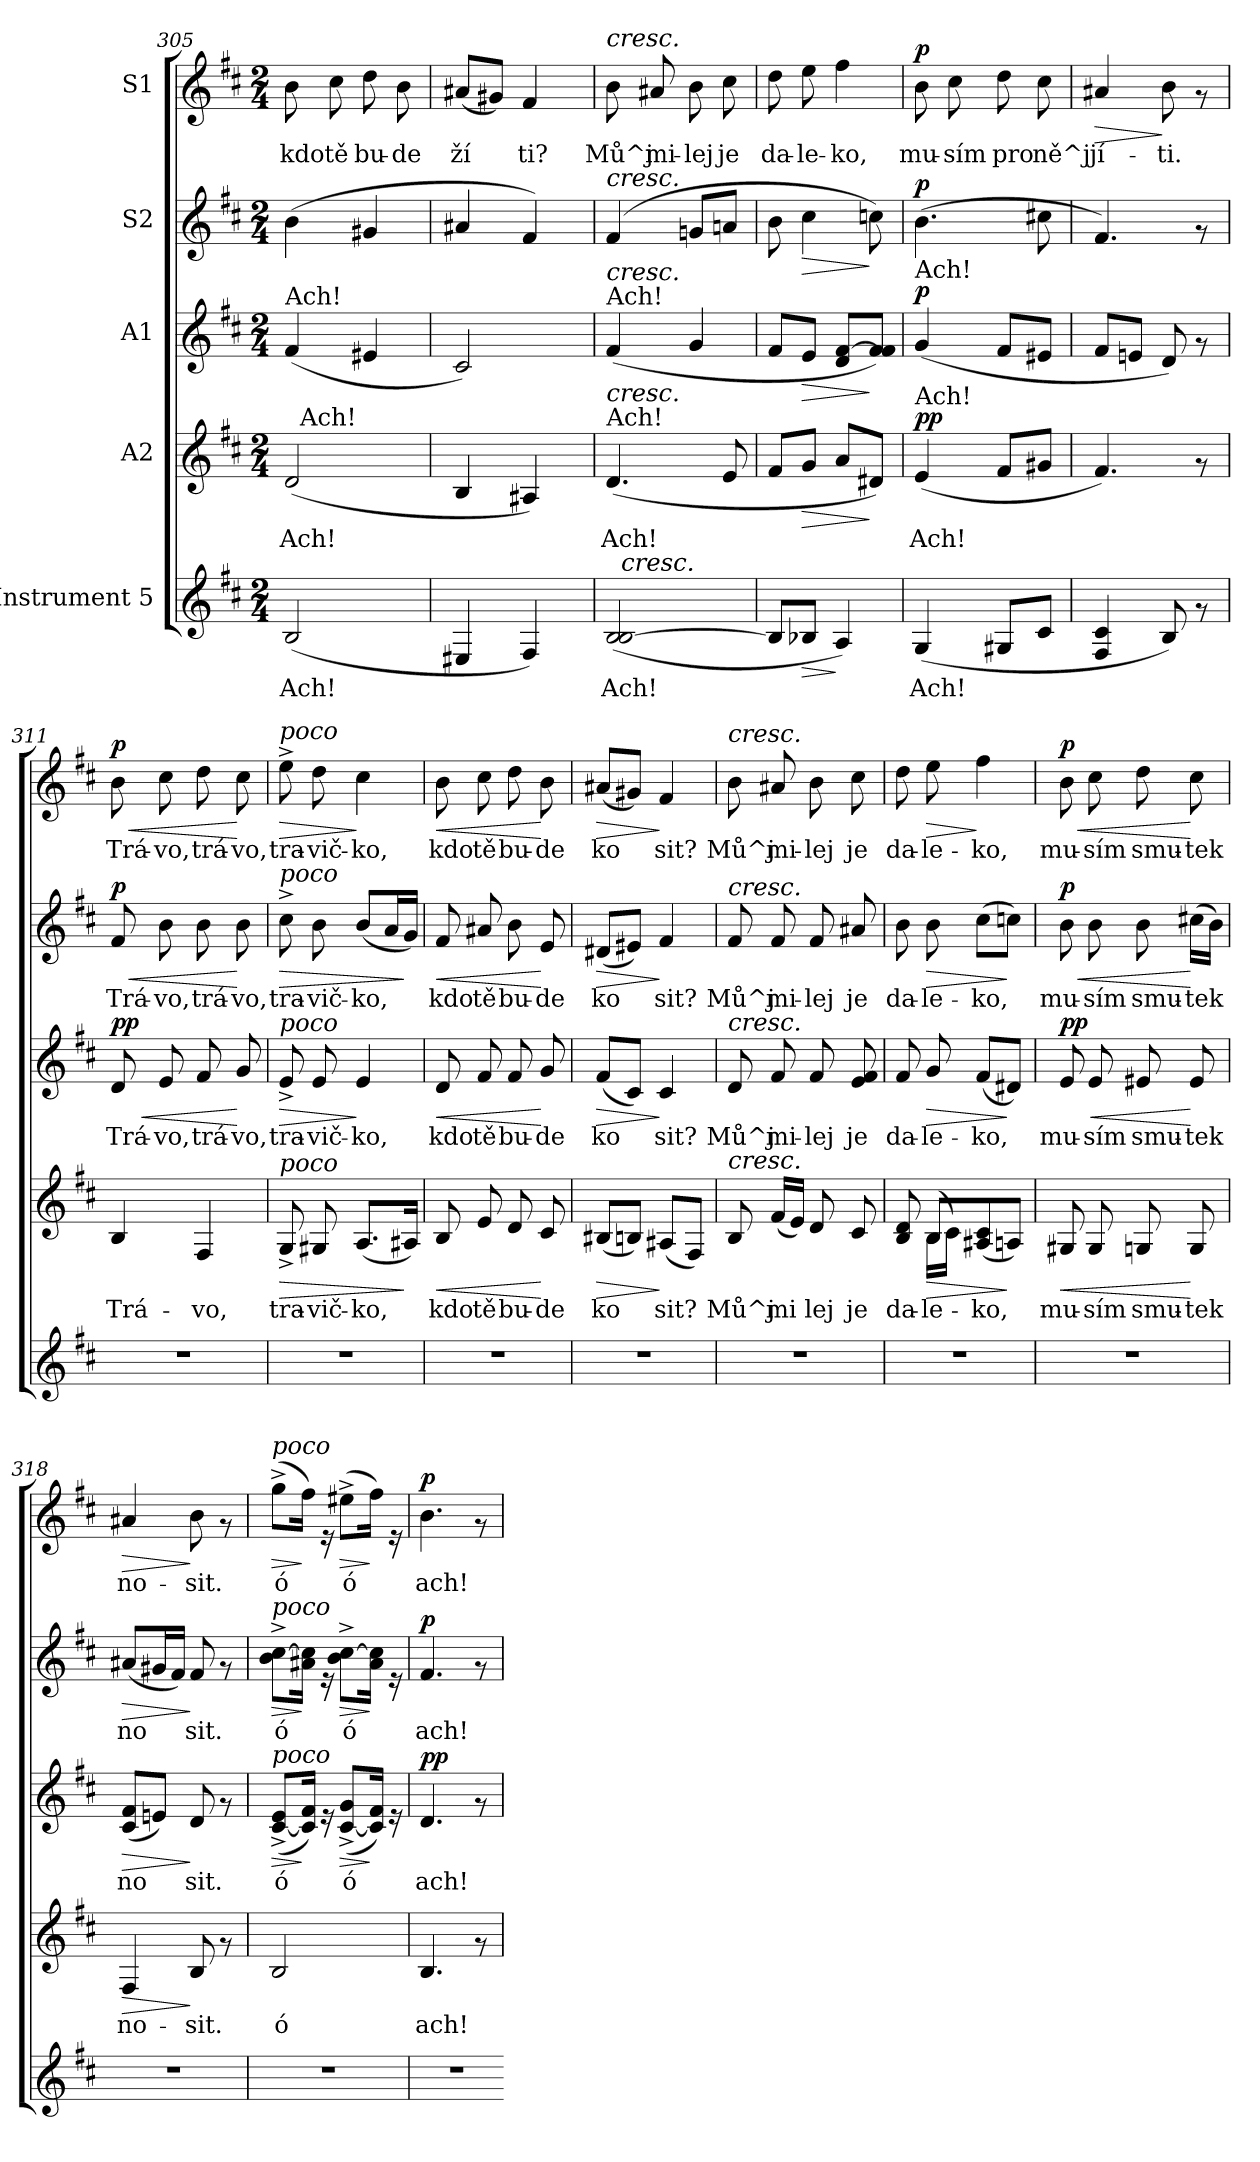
**kern	**text	**dynam	**kern	**text	**dynam	**kern	**text	**dynam	**kern	**text	**dynam	**kern	**text	**dynam
*part5	*part5	*part5	*part4	*part4	*part4	*part3	*part3	*part3	*part2	*part2	*part2	*part1	*part1	*part1
*staff5	*staff5	*staff5	*staff4	*staff4	*staff4	*staff3	*staff3	*staff3	*staff2	*staff2	*staff2	*staff1	*staff1	*staff1
*I"Instrument 5	*	*	*I"A2	*	*	*I"A1	*	*	*I"S2	*	*	*I"S1	*	*
!!LO:PB:g=z
*clefG2	*	*	*clefG2	*	*	*clefG2	*	*	*clefG2	*	*	*clefG2	*	*
*k[f#c#]	*	*	*k[f#c#]	*	*	*k[f#c#]	*	*	*k[f#c#]	*	*	*k[f#c#]	*	*
*D:	*	*	*D:	*	*	*D:	*	*	*D:	*	*	*D:	*	*
*M2/4	*	*	*M2/4	*	*	*M2/4	*	*	*M2/4	*	*	*M2/4	*	*
=305	=305	=305	=305	=305	=305	=305	=305	=305	=305	=305	=305	=305	=305	=305
!	!	!	!	!	!	!LO:TX:a:t=Ach!	!	!	!	!	!	!	!	!
!	!LO:LY:b	!	!	!LO:LY:b:cj	!	!	!LO:LY:b:cj	!	!	!LO:LY:b:cj	!	!	!LO:LY:b:cj	!
*	*	*	*^	*	*	*	*	*	*	*	*	*	*	*
(>2B/	Ach!-	.	(<2d/	32ryy	-Ach!-	.	(<4f#/	.	.	(>4b\	.	.	8b\	kdo	.
!	!	!	!	!LO:TX:a:t=Ach!	!	!	!	!	!	!	!	!	!	!	!
.	.	.	.	4...ryy	.	.	.	.	.	.	.	.	.	.	.
!	!	!	!	!	!	!	!	!	!	!	!	!	!	!LO:LY:b:cj	!
.	.	.	.	.	.	.	.	.	.	.	.	.	8cc#\	tě	.
!	!	!	!	!	!	!	!	!LO:LY:b:cj	!	!	!LO:LY:b:cj	!	!	!LO:LY:b:cj	!
.	.	.	.	.	.	.	4e#X/	.	.	4g#X/	.	.	8dd\	bu-	.
!	!	!	!	!	!	!	!	!	!	!	!	!	!	!LO:LY:b:cj	!
.	.	.	.	.	.	.	.	.	.	.	.	.	8b\	-de	.
=306	=306	=306	=306	=306	=306	=306	=306	=306	=306	=306	=306	=306	=306	=306	=306
!	!LO:LY:b	!	!	!	!LO:LY:b:cj	!	!	!LO:LY:b:cj	!	!	!LO:LY:b:cj	!	!	!LO:LY:b:cj	!
*	*	*	*v	*v	*	*	*	*	*	*	*	*	*	*	*
4E#X/	--	.	4B/	--	.	2c#/)	.	.	4a#X/	.	.	(<8a#X/L	ží-	.
!	!	!	!	!	!	!	!	!	!	!	!	!	!LO:LY:b:cj	!
.	.	.	.	.	.	.	.	.	.	.	.	8g#X/J)	--	.
!	!LO:LY:b	!	!	!LO:LY:b:cj	!	!	!	!	!	!LO:LY:b:cj	!	!	!LO:LY:b:cj	!
4F#/)	--	.	4A#X/)	--	.	.	.	.	4f#/)	.	.	4f#/	-ti?	.
=307	=307	=307	=307	=307	=307	=307	=307	=307	=307	=307	=307	=307	=307	=307
!	!	!	!	!	!	!	!	!	!	!	!	!LO:TX:a:i:t=cresc.	!	!
!	!	!	!	!	!	!	!	!	!LO:TX:a:i:t=cresc.	!	!	!	!	!
!	!	!	!	!	!	!LO:TX:a:t=Ach!	!	!	!	!	!	!	!	!
!	!	!	!	!	!	!LO:TX:a:i:t=cresc.	!	!	!	!	!	!	!	!
!	!	!	!LO:TX:a:t=Ach!	!	!	!	!	!	!	!	!	!	!	!
!	!	!	!LO:TX:a:i:t=cresc.	!	!	!	!	!	!	!	!	!	!	!
!	!LO:LY:b	!	!	!LO:LY:b:cj	!	!	!LO:LY:b:cj	!	!	!LO:LY:b:cj	!	!	!LO:LY:b:cj	!
*^	*	*	*	*	*	*	*	*	*	*	*	*	*	*
(>2B/ [<2B/	32ryy	-Ach!	.	(<4.d/	-Ach!	.	(<4f#/	.	.	(>4f#/	.	.	8b\	Mů^j	.
!	!LO:TX:a:i:t=cresc.	!	!	!	!	!	!	!	!	!	!	!	!	!	!
.	4...ryy	.	.	.	.	.	.	.	.	.	.	.	.	.	.
!	!	!	!	!	!	!	!	!	!	!	!	!	!	!LO:LY:b:cj	!
.	.	.	.	.	.	.	.	.	.	.	.	.	8a#X/	mi-	.
!	!	!	!	!	!	!	!	!LO:LY:b:cj	!	!	!LO:LY:b:cj	!	!	!LO:LY:b:cj	!
.	.	.	.	.	.	.	4g/	.	.	8gn/L	.	.	8b\	-lej	.
!	!	!	!	!	!LO:LY:b:cj	!	!	!	!	!	!LO:LY:b:cj	!	!	!LO:LY:b:cj	!
.	.	.	.	8e/	.	.	.	.	.	8an/J	.	.	8cc#\	je	.
=308	=308	=308	=308	=308	=308	=308	=308	=308	=308	=308	=308	=308	=308	=308	=308
!	!	!LO:LY:b	!	!	!LO:LY:b:cj	!	!	!LO:LY:b:cj	!	!	!LO:LY:b:cj	!	!	!LO:LY:b:cj	!
*v	*v	*	*	*	*	*	*	*	*	*	*	*	*	*	*
8B/L]	.	.	8f#/L	.	.	8f#/L	.	.	8b\	.	.	8dd\	da-	.
!	!LO:LY:b	!LO:HP:b	!	!LO:LY:b:cj	!LO:HP:b	!	!LO:LY:b:cj	!LO:HP:b	!	!LO:LY:b:cj	!LO:HP:b	!	!LO:LY:b:cj	!
8B-X/J	.	>	8g/J	.	>	8e/J	.	>	4cc#\	.	>	8ee\	-le-	.
!	!LO:LY:b	!	!	!LO:LY:b:cj	!	!	!LO:LY:b:cj	!	!	!	!	!	!LO:LY:b:cj	!
4A/)	.	]	8a/L	.	.	[>8f#/ 8d/L	.	.	.	.	.	4ff#\	-ko,	.
!	!	!	!	!LO:LY:b:cj	!	!	!LO:LY:b:cj	!	!	!LO:LY:b:cj	!	!	!	!
.	.	.	8d#X/J)	.	]	8f#/ 8f#/]J)	.	]	8ccn\)	.	]	.	.	.
=309	=309	=309	=309	=309	=309	=309	=309	=309	=309	=309	=309	=309	=309	=309
!	!	!	!	!	!	!LO:TX:a:t=Ach!	!	!	!	!	!	!	!	!
!	!	!	!LO:TX:a:t=Ach!	!	!	!	!	!	!	!	!	!	!	!
!	!LO:LY:b	!	!	!LO:LY:b:cj	!LO:DY:a	!	!LO:LY:b:cj	!	!	!LO:LY:b:cj	!	!	!LO:LY:b:cj	!
!	!	!	!	!	!LO:DY:n=1:b	!	!	!LO:DY:a	!	!	!LO:DY:a	!	!	!LO:DY:a
(>4G/	Ach!-	.	(<4e/	Ach!	p p	(<4g/	.	p	(>4.b\	.	p	8b\	mu-	p
!	!	!	!	!	!	!	!	!	!	!	!	!	!LO:LY:b:cj	!
.	.	.	.	.	.	.	.	.	.	.	.	8cc#\	-sím	.
!	!LO:LY:b	!	!	!LO:LY:b:cj	!	!	!LO:LY:b:cj	!	!	!	!	!	!LO:LY:b:cj	!
8G#X/L	--	.	8f#/L	.	.	8f#/L	.	.	.	.	.	8dd\	pro	.
!	!LO:LY:b	!	!	!LO:LY:b:cj	!	!	!LO:LY:b:cj	!	!	!LO:LY:b:cj	!	!	!LO:LY:b:cj	!
8c#/J	--	.	8g#X/J	.	.	8e#X/J	.	.	8cc#X\	.	.	8cc#\	ně^j	.
=310	=310	=310	=310	=310	=310	=310	=310	=310	=310	=310	=310	=310	=310	=310
!	!LO:LY:b	!	!	!LO:LY:b:cj	!	!	!LO:LY:b:cj	!	!	!LO:LY:b:cj	!	!	!LO:LY:b:cj	!LO:HP:b
4c#/ 4F#/	--	.	4.f#/)	.	.	8f#/L	.	.	4.f#/)	.	.	4a#X/	jí-	>
!	!	!	!	!	!	!	!LO:LY:b:cj	!	!	!	!	!	!	!
.	.	.	.	.	.	8en/J	.	.	.	.	.	.	.	.
!	!LO:LY:b	!	!	!	!	!	!LO:LY:b:cj	!	!	!	!	!	!LO:LY:b:cj	!
8B/)	--	.	.	.	.	8d/)	.	.	.	.	.	8b\	-ti.	]
8rf	.	.	8rf	.	.	8rf	.	.	8rf	.	.	8rf	.	.
!!LO:LB:g=z
=311	=311	=311	=311	=311	=311	=311	=311	=311	=311	=311	=311	=311	=311	=311
!	!	!	!	!LO:LY:b:cj	!	!	!LO:LY:b:cj	!LO:HP:b	!	!LO:LY:b:cj	!LO:HP:b	!	!LO:LY:b:cj	!LO:HP:b
!	!	!	!	!	!	!	!	!LO:DY:n=1:a	!	!	!	!	!	!
!	!	!	!	!	!	!	!	!LO:DY:n=2:b	!	!	!LO:DY:n=1:a	!	!	!LO:DY:n=1:a
2r	.	.	4B/	Trá-	.	8d/	Trá-	< p p	8f#/	Trá-	< p	8b\	Trá-	< p
!	!	!	!	!	!	!	!LO:LY:b:cj	!	!	!LO:LY:b:cj	!	!	!LO:LY:b:cj	!
.	.	.	.	.	.	8e/	-vo,	.	8b\	-vo,	.	8cc#\	-vo,	.
!	!	!	!	!LO:LY:b:cj	!	!	!LO:LY:b:cj	!	!	!LO:LY:b:cj	!	!	!LO:LY:b:cj	!
.	.	.	4F#/	-vo,	.	8f#/	trá-	.	8b\	trá-	.	8dd\	trá-	.
!	!	!	!	!	!	!	!LO:LY:b:cj	!	!	!LO:LY:b:cj	!	!	!LO:LY:b:cj	!
.	.	.	.	.	.	8g/	-vo,	[	8b\	-vo,	[	8cc#\	-vo,	[
=312	=312	=312	=312	=312	=312	=312	=312	=312	=312	=312	=312	=312	=312	=312
!	!	!	!	!	!	!	!	!	!	!	!	!LO:TX:a:i:t=poco	!	!
!	!	!	!	!	!	!	!	!	!LO:TX:a:i:t=poco	!	!	!	!	!
!	!	!	!	!	!	!LO:TX:a:i:t=poco	!	!	!	!	!	!	!	!
!	!	!	!LO:TX:a:i:t=poco	!	!	!	!	!	!	!	!	!	!	!
!	!	!	!	!LO:LY:b:cj	!LO:HP:b	!	!LO:LY:b:cj	!LO:HP:b	!	!LO:LY:b:cj	!LO:HP:b	!	!LO:LY:b:cj	!LO:HP:b
2r	.	.	8G^>/	tra-	>	8e^>/	tra-	>	8cc#^>\	tra-	>	8ee^>\	tra-	>
!	!	!	!	!LO:LY:b:cj	!	!	!LO:LY:b:cj	!	!	!LO:LY:b:cj	!	!	!LO:LY:b:cj	!
.	.	.	8G#X/	-vič-	.	8e/	-vič-	.	8b\	-vič-	.	8dd\	-vič-	.
!	!	!	!	!LO:LY:b:cj	!	!	!LO:LY:b:cj	!	!	!LO:LY:b:cj	!	!	!LO:LY:b:cj	!
.	.	.	(<8.A/L	-ko,	.	4e/	-ko,	]	(<8b/L	-ko,	.	4cc#\	-ko,	]
!	!	!	!	!	!	!	!	!	!	!LO:LY:b:cj	!	!	!	!
.	.	.	.	.	.	.	.	.	16a/	.	.	.	.	.
!	!	!	!	!LO:LY:b:cj	!	!	!	!	!	!LO:LY:b:cj	!	!	!	!
.	.	.	16A#X/J)	.	]	.	.	.	16g/J)	.	]	.	.	.
=313	=313	=313	=313	=313	=313	=313	=313	=313	=313	=313	=313	=313	=313	=313
!	!	!	!	!LO:LY:b:cj	!LO:HP:b	!	!LO:LY:b:cj	!LO:HP:b	!	!LO:LY:b:cj	!LO:HP:b	!	!LO:LY:b:cj	!LO:HP:b
2r	.	.	8B/	kdo	<	8d/	kdo	<	8f#/	kdo	<	8b\	kdo	<
!	!	!	!	!LO:LY:b:cj	!	!	!LO:LY:b:cj	!	!	!LO:LY:b:cj	!	!	!LO:LY:b:cj	!
.	.	.	8e/	tě	.	8f#/	tě	.	8a#X/	tě	.	8cc#\	tě	.
!	!	!	!	!LO:LY:b:cj	!	!	!LO:LY:b:cj	!	!	!LO:LY:b:cj	!	!	!LO:LY:b:cj	!
.	.	.	8d/	bu-	.	8f#/	bu-	.	8b\	bu-	.	8dd\	bu-	.
!	!	!	!	!LO:LY:b:cj	!	!	!LO:LY:b:cj	!	!	!LO:LY:b:cj	!	!	!LO:LY:b:cj	!
.	.	.	8c#/	-de	[	8g/	-de	[	8e/	-de	[	8b\	-de	[
=314	=314	=314	=314	=314	=314	=314	=314	=314	=314	=314	=314	=314	=314	=314
!	!	!	!	!LO:LY:b:cj	!LO:HP:b	!	!LO:LY:b:cj	!LO:HP:b	!	!LO:LY:b:cj	!LO:HP:b	!	!LO:LY:b:cj	!LO:HP:b
2r	.	.	(<8B#X/L	ko-	>	(<8f#/L	ko-	>	(<8d#X/L	ko-	>	(<8a#X/L	ko-	>
!	!	!	!	!LO:LY:b:cj	!	!	!LO:LY:b:cj	!	!	!LO:LY:b:cj	!	!	!LO:LY:b:cj	!
.	.	.	8Bn/J)	--	.	8c#/J)	--	.	8e#X/J)	--	.	8g#X/J)	--	.
!	!	!	!	!LO:LY:b:cj	!	!	!LO:LY:b:cj	!	!	!LO:LY:b:cj	!	!	!LO:LY:b:cj	!
.	.	.	(>8A#X/L	-sit?	]	4c#/	-sit?	]	4f#/	-sit?	]	4f#/	-sit?	]
!	!	!	!	!LO:LY:b:cj	!	!	!	!	!	!	!	!	!	!
.	.	.	8F#/J)	.	.	.	.	.	.	.	.	.	.	.
=315	=315	=315	=315	=315	=315	=315	=315	=315	=315	=315	=315	=315	=315	=315
!	!	!	!	!	!	!	!	!	!	!	!	!LO:TX:a:i:t=cresc.	!	!
!	!	!	!	!	!	!	!	!	!LO:TX:a:i:t=cresc.	!	!	!	!	!
!	!	!	!	!	!	!LO:TX:a:i:t=cresc.	!	!	!	!	!	!	!	!
!	!	!	!LO:TX:a:i:t=cresc.	!	!	!	!	!	!	!	!	!	!	!
!	!	!	!	!LO:LY:b:cj	!	!	!LO:LY:b:cj	!	!	!LO:LY:b:cj	!	!	!LO:LY:b:cj	!
2r	.	.	8B/	Mů^j	.	8d/	Mů^j	.	8f#/	Mů^j	.	8b\	Mů^j	.
!	!	!	!	!LO:LY:b:cj	!	!	!LO:LY:b:cj	!	!	!LO:LY:b:cj	!	!	!LO:LY:b:cj	!
.	.	.	(<16f#/L	mi-	.	8f#/	mi-	.	8f#/	mi-	.	8a#X/	mi-	.
!	!	!	!	!LO:LY:b:cj	!	!	!	!	!	!	!	!	!	!
.	.	.	16e/J)	--	.	.	.	.	.	.	.	.	.	.
!	!	!	!	!LO:LY:b:cj	!	!	!LO:LY:b:cj	!	!	!LO:LY:b:cj	!	!	!LO:LY:b:cj	!
.	.	.	8d/	-lej	.	8f#/	-lej	.	8f#/	-lej	.	8b\	-lej	.
!	!	!	!	!LO:LY:b:cj	!	!	!LO:LY:b:cj	!	!	!LO:LY:b:cj	!	!	!LO:LY:b:cj	!
.	.	.	8c#/	je	.	8e/ 8f#/	je	.	8a#X/	je	.	8cc#\	je	.
!!LO:PB:g=z
=316	=316	=316	=316	=316	=316	=316	=316	=316	=316	=316	=316	=316	=316	=316
!	!	!	!	!LO:LY:b:cj	!	!	!LO:LY:b:cj	!	!	!LO:LY:b:cj	!	!	!LO:LY:b:cj	!
*	*	*	*^	*	*	*	*	*	*	*	*	*	*	*
2r	.	.	8d/ 8B/	8ryy	da-	.	8f#/	da-	.	8b\	da-	.	8dd\	da-	.
!	!	!	!	!	!LO:LY:b:cj	!LO:HP:b	!	!LO:LY:b:cj	!LO:HP:b	!	!LO:LY:b:cj	!LO:HP:b	!	!LO:LY:b:cj	!LO:HP:b
.	.	.	(<8B/L	16B\L	le-	>	8g/	-le-	>	8b\	-le-	>	8ee\	-le-	>
!	!	!	!	!	!LO:LY:b:cj	!	!	!	!	!	!	!	!	!	!
.	.	.	.	16c#\J)	--	.	.	.	.	.	.	.	.	.	.
!	!	!	!	!	!LO:LY:b:cj	!	!	!LO:LY:b:cj	!	!	!LO:LY:b:cj	!	!	!LO:LY:b:cj	!
.	.	.	(<8c#/ 8A#X/	4ryy	-ko,	.	(<8f#/L	-ko,	.	(>8cc#\L	-ko,	.	4ff#\	-ko,	]
!	!	!	!	!	!LO:LY:b:cj	!	!	!LO:LY:b:cj	!	!	!LO:LY:b:cj	!	!	!	!
.	.	.	8An/J)	.	.	]	8d#X/J)	.	]	8ccn\J)	.	]	.	.	.
*	*	*	*v	*v	*	*	*	*	*	*	*	*	*	*	*
=317	=317	=317	=317	=317	=317	=317	=317	=317	=317	=317	=317	=317	=317	=317
!	!	!	!	!LO:LY:b:cj	!LO:HP:b	!	!LO:LY:b:cj	!LO:HP:b	!	!LO:LY:b:cj	!LO:HP:b	!	!LO:LY:b:cj	!LO:HP:b
!	!	!	!	!	!	!	!	!LO:DY:n=1:a	!	!	!	!	!	!
!	!	!	!	!	!	!	!	!LO:DY:n=2:b	!	!	!LO:DY:n=1:a	!	!	!LO:DY:n=1:a
2r	.	.	8G#X/	-mu-	<	8e/	mu-	< p p	8b\	mu-	< p	8b\	mu-	< p
!	!	!	!	!LO:LY:b:cj	!	!	!LO:LY:b:cj	!	!	!LO:LY:b:cj	!	!	!LO:LY:b:cj	!
.	.	.	8G#/	-sím	.	8e/	-sím	.	8b\	-sím	.	8cc#\	-sím	.
!	!	!	!	!LO:LY:b:cj	!	!	!LO:LY:b:cj	!	!	!LO:LY:b:cj	!	!	!LO:LY:b:cj	!
.	.	.	8Gn/	smu-	.	8e#X/	smu-	.	8b\	smu-	.	8dd\	smu-	.
!	!	!	!	!LO:LY:b:cj	!	!	!LO:LY:b:cj	!	!	!LO:LY:b:cj	!	!	!LO:LY:b:cj	!
.	.	.	8G/	-tek	[	8e#/	-tek	[	(>16cc#X\L	-tek	[	8cc#\	-tek	[
!	!	!	!	!	!	!	!	!	!	!LO:LY:b:cj	!	!	!	!
.	.	.	.	.	.	.	.	.	16b\J)	.	.	.	.	.
=318	=318	=318	=318	=318	=318	=318	=318	=318	=318	=318	=318	=318	=318	=318
!	!	!	!	!LO:LY:b:cj	!LO:HP:b	!	!LO:LY:b:cj	!LO:HP:b	!	!LO:LY:b:cj	!LO:HP:b	!	!LO:LY:b:cj	!LO:HP:b
2r	.	.	4F#/	no-	>	(<8f#/ 8c#/L	no-	>	(<8a#X/L	no-	>	4a#X/	no-	>
!	!	!	!	!	!	!	!LO:LY:b:cj	!	!	!LO:LY:b:cj	!	!	!	!
.	.	.	.	.	.	8en/J)	--	.	16g#X/	--	.	.	.	.
!	!	!	!	!	!	!	!	!	!	!LO:LY:b:cj	!	!	!	!
.	.	.	.	.	.	.	.	.	16f#/J)	--	.	.	.	.
!	!	!	!	!LO:LY:b:cj	!	!	!LO:LY:b:cj	!	!	!LO:LY:b:cj	!	!	!LO:LY:b:cj	!
.	.	.	8B/	-sit.	]	8d/	-sit.	]	8f#/	-sit.	]	8b\	-sit.	]
.	.	.	8rf	.	.	8rf	.	.	8rf	.	.	8rf	.	.
=319	=319	=319	=319	=319	=319	=319	=319	=319	=319	=319	=319	=319	=319	=319
!	!	!	!	!	!	!	!	!	!	!	!	!LO:TX:a:i:t=poco	!	!
!	!	!	!	!	!	!	!	!	!LO:TX:a:i:t=poco	!	!	!	!	!
!	!	!	!	!	!	!LO:TX:a:i:t=poco	!	!	!	!	!	!	!	!
!	!	!	!	!LO:LY:b:cj	!	!	!LO:LY:b:cj	!LO:HP:b	!	!LO:LY:b:cj	!LO:HP:b	!	!LO:LY:b:cj	!LO:HP:b
2r	.	.	2B/	ó	.	(>8e/^> [<8c#/^>L	ó	>	8b\^> [>8cc#\^>L	ó	>	(>8gg^>\L	ó	>
!	!	!	!	!	!	!	!LO:LY:b:cj	!	!	!LO:LY:b:cj	!	!	!LO:LY:b:cj	!
.	.	.	.	.	.	16f#/ 16c#/]J)	.	]	16cc#\] 16a#X\J	.	]	16ff#\J)	.	]
.	.	.	.	.	.	16re	.	.	16re	.	.	16re	.	.
!	!	!	!	!	!	!	!LO:LY:b:cj	!LO:HP:b	!	!LO:LY:b:cj	!LO:HP:b	!	!LO:LY:b:cj	!LO:HP:b
.	.	.	.	.	.	(>8g/^> [<8c#/^>L	ó	>	8b\^> [>8cc#\^>L	ó	>	(>8ee#X^>\L	ó	>
!	!	!	!	!	!	!	!LO:LY:b:cj	!	!	!LO:LY:b:cj	!	!	!LO:LY:b:cj	!
.	.	.	.	.	.	16c#/] 16f#/J)	.	]	16cc#\] 16a#\J	.	]	16ff#\J)	.	]
.	.	.	.	.	.	16re	.	.	16re	.	.	16re	.	.
=320	=320	=320	=320	=320	=320	=320	=320	=320	=320	=320	=320	=320	=320	=320
!	!	!	!	!LO:LY:b:cj	!	!	!LO:LY:b:cj	!LO:DY:a	!	!LO:LY:b:cj	!	!	!LO:LY:b:cj	!
!	!	!	!	!	!	!	!	!LO:DY:n=1:b	!	!	!LO:DY:a	!	!	!LO:DY:a
2r	.	.	4.B/	ach!	.	4.d/	ach!	p p	4.f#/	ach!	p	4.b\	ach!	p
.	.	.	8rf	.	.	8rf	.	.	8rf	.	.	8rf	.	.
=	=!	=!	=!	=!	=!	=!	=!	=!	=!	=!	=!	=!	=!	=!
*-	*-	*-	*-	*-	*-	*-	*-	*-	*-	*-	*-	*-	*-	*-
